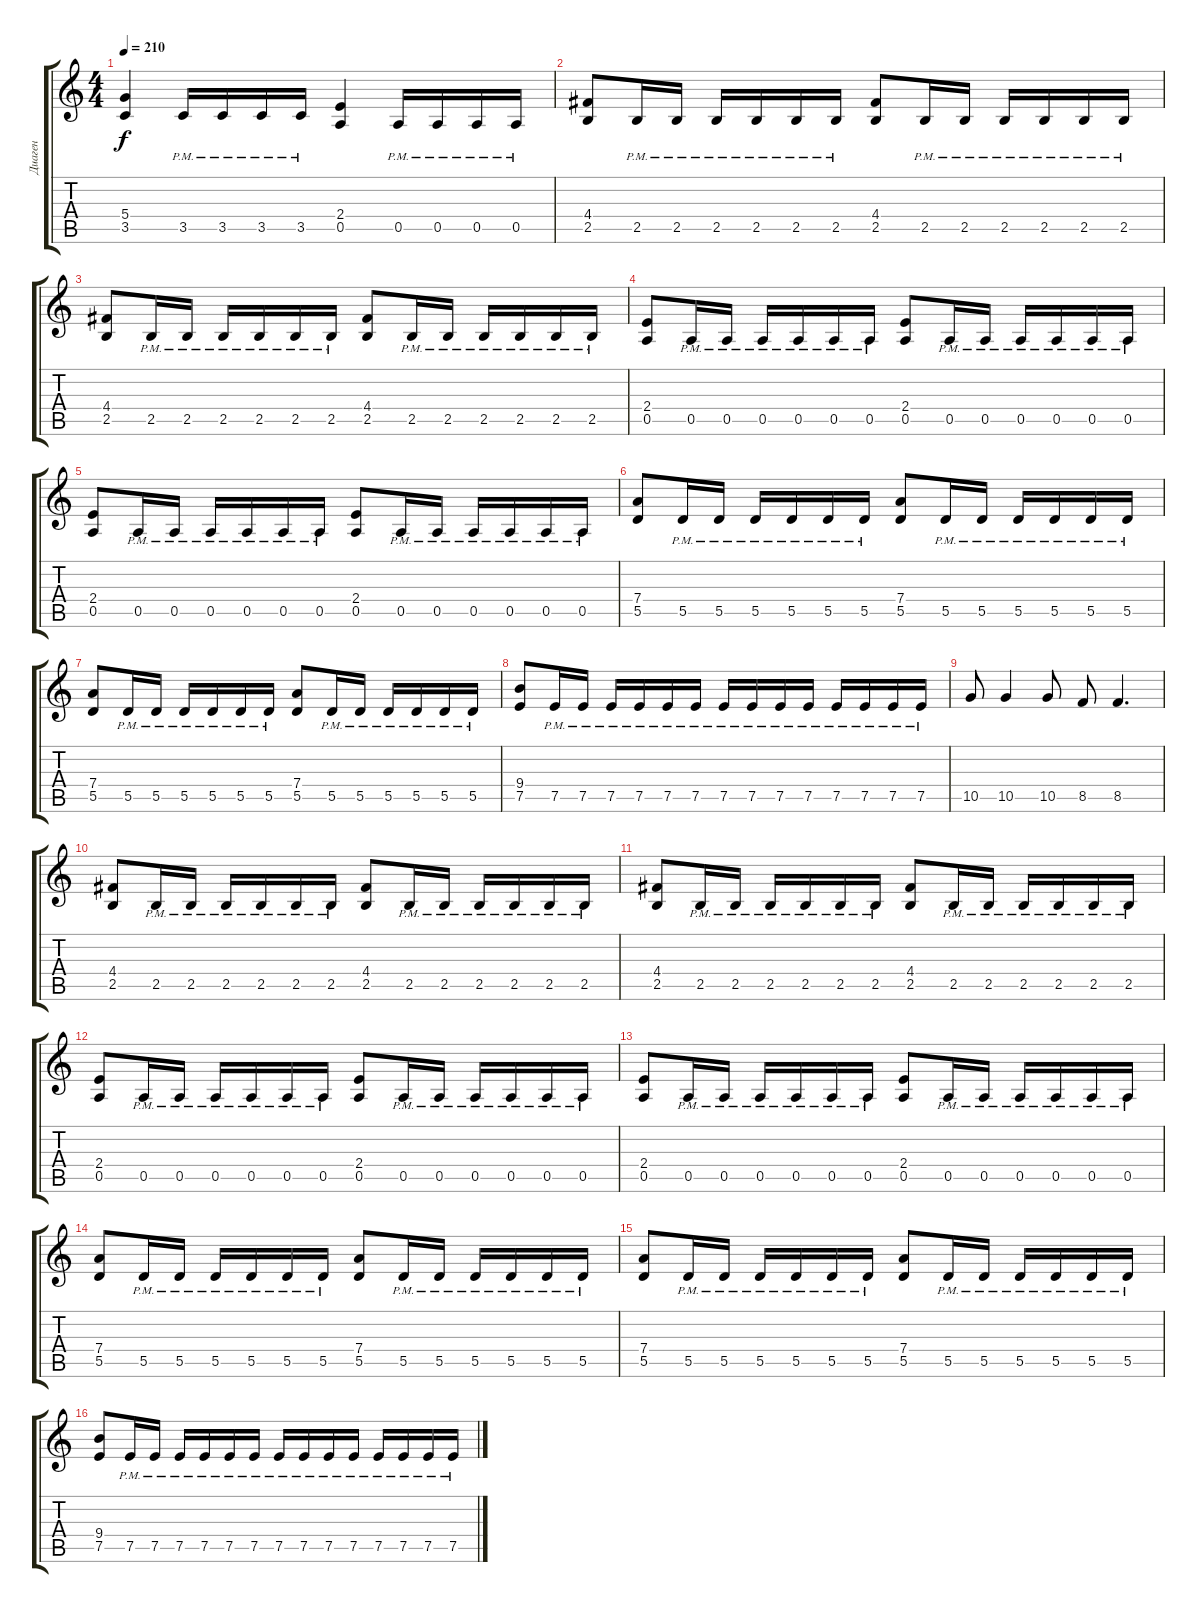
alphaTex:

\track ("Диаген" "Диаген") {instrument overdrivenguitar}
\staff {score tabs}
\tuning (E4 B3 G3 D3 A2 E2) {hide}
\ts (4 4)
\tempo 210
\clef g2
\ks c
(5.4 3.5).4{dy f} 3.5{pm}.16 3.5{pm}.16 3.5{pm}.16 3.5{pm}.16 (2.4 0.5).4 0.5{pm}.16 0.5{pm}.16 0.5{pm}.16 0.5{pm}.16 |
(4.4 2.5).8 2.5{pm}.16 2.5{pm}.16 2.5{pm}.16 2.5{pm}.16 2.5{pm}.16 2.5{pm}.16 (4.4 2.5).8 2.5{pm}.16 2.5{pm}.16 2.5{pm}.16 2.5{pm}.16 2.5{pm}.16 2.5{pm}.16 |
(4.4 2.5).8 2.5{pm}.16 2.5{pm}.16 2.5{pm}.16 2.5{pm}.16 2.5{pm}.16 2.5{pm}.16 (4.4 2.5).8 2.5{pm}.16 2.5{pm}.16 2.5{pm}.16 2.5{pm}.16 2.5{pm}.16 2.5{pm}.16 |
(2.4 0.5).8 0.5{pm}.16 0.5{pm}.16 0.5{pm}.16 0.5{pm}.16 0.5{pm}.16 0.5{pm}.16 (2.4 0.5).8 0.5{pm}.16 0.5{pm}.16 0.5{pm}.16 0.5{pm}.16 0.5{pm}.16 0.5{pm}.16 |
(2.4 0.5).8 0.5{pm}.16 0.5{pm}.16 0.5{pm}.16 0.5{pm}.16 0.5{pm}.16 0.5{pm}.16 (2.4 0.5).8 0.5{pm}.16 0.5{pm}.16 0.5{pm}.16 0.5{pm}.16 0.5{pm}.16 0.5{pm}.16 |
(7.4 5.5).8 5.5{pm}.16 5.5{pm}.16 5.5{pm}.16 5.5{pm}.16 5.5{pm}.16 5.5{pm}.16 (7.4 5.5).8 5.5{pm}.16 5.5{pm}.16 5.5{pm}.16 5.5{pm}.16 5.5{pm}.16 5.5{pm}.16 |
(7.4 5.5).8 5.5{pm}.16 5.5{pm}.16 5.5{pm}.16 5.5{pm}.16 5.5{pm}.16 5.5{pm}.16 (7.4 5.5).8 5.5{pm}.16 5.5{pm}.16 5.5{pm}.16 5.5{pm}.16 5.5{pm}.16 5.5{pm}.16 |
(9.4 7.5).8 7.5{pm}.16 7.5{pm}.16 7.5{pm}.16 7.5{pm}.16 7.5{pm}.16 7.5{pm}.16 7.5{pm}.16 7.5{pm}.16 7.5{pm}.16 7.5{pm}.16 7.5{pm}.16 7.5{pm}.16 7.5{pm}.16 7.5{pm}.16 |
10.5.8 10.5.4 10.5.8 8.5.8 8.5.4{d} |
(4.4 2.5).8 2.5{pm}.16 2.5{pm}.16 2.5{pm}.16 2.5{pm}.16 2.5{pm}.16 2.5{pm}.16 (4.4 2.5).8 2.5{pm}.16 2.5{pm}.16 2.5{pm}.16 2.5{pm}.16 2.5{pm}.16 2.5{pm}.16 |
(4.4 2.5).8 2.5{pm}.16 2.5{pm}.16 2.5{pm}.16 2.5{pm}.16 2.5{pm}.16 2.5{pm}.16 (4.4 2.5).8 2.5{pm}.16 2.5{pm}.16 2.5{pm}.16 2.5{pm}.16 2.5{pm}.16 2.5{pm}.16 |
(2.4 0.5).8 0.5{pm}.16 0.5{pm}.16 0.5{pm}.16 0.5{pm}.16 0.5{pm}.16 0.5{pm}.16 (2.4 0.5).8 0.5{pm}.16 0.5{pm}.16 0.5{pm}.16 0.5{pm}.16 0.5{pm}.16 0.5{pm}.16 |
(2.4 0.5).8 0.5{pm}.16 0.5{pm}.16 0.5{pm}.16 0.5{pm}.16 0.5{pm}.16 0.5{pm}.16 (2.4 0.5).8 0.5{pm}.16 0.5{pm}.16 0.5{pm}.16 0.5{pm}.16 0.5{pm}.16 0.5{pm}.16 |
(7.4 5.5).8 5.5{pm}.16 5.5{pm}.16 5.5{pm}.16 5.5{pm}.16 5.5{pm}.16 5.5{pm}.16 (7.4 5.5).8 5.5{pm}.16 5.5{pm}.16 5.5{pm}.16 5.5{pm}.16 5.5{pm}.16 5.5{pm}.16 |
(7.4 5.5).8 5.5{pm}.16 5.5{pm}.16 5.5{pm}.16 5.5{pm}.16 5.5{pm}.16 5.5{pm}.16 (7.4 5.5).8 5.5{pm}.16 5.5{pm}.16 5.5{pm}.16 5.5{pm}.16 5.5{pm}.16 5.5{pm}.16 |
(9.4 7.5).8 7.5{pm}.16 7.5{pm}.16 7.5{pm}.16 7.5{pm}.16 7.5{pm}.16 7.5{pm}.16 7.5{pm}.16 7.5{pm}.16 7.5{pm}.16 7.5{pm}.16 7.5{pm}.16 7.5{pm}.16 7.5{pm}.16 7.5{pm}.16
